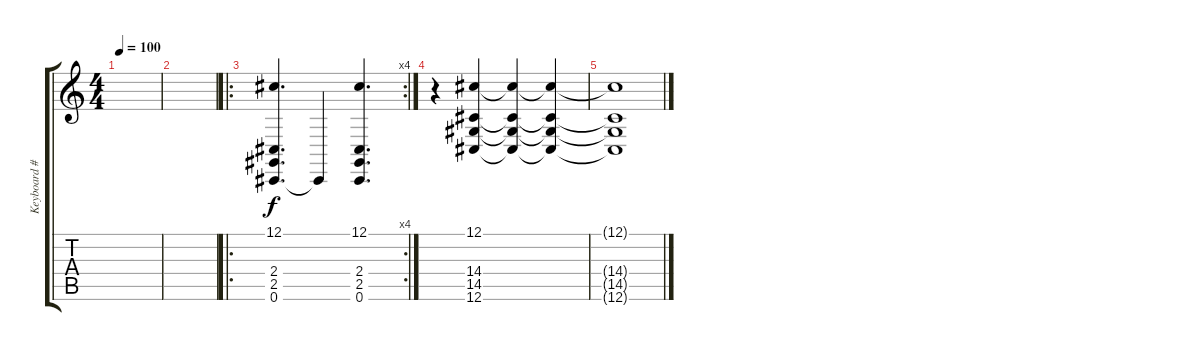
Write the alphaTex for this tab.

\track ("Keyboard #1" "Keyboard #") {instrument tremolostrings}
\staff {score tabs}
\tuning (Db4 Ab3 E3 B2 Gb2 Db2) {hide}
\ts (4 4)
\tempo 100
\clef g2
\ks c
|
|
\ro
\rc 4
(12.1 2.4 2.5 0.6).4{d} 0.6{t}.4 (12.1 2.4 2.5 0.6).4{d} |
r.4 (12.1 14.4 14.5 12.6).4 (12.1{t} 14.4{t} 14.5{t} 12.6{t}).4 (12.1{t} 14.4{t} 14.5{t} 12.6{t}).4 |
(12.1{t} 14.4{t} 14.5{t} 12.6{t}).1
